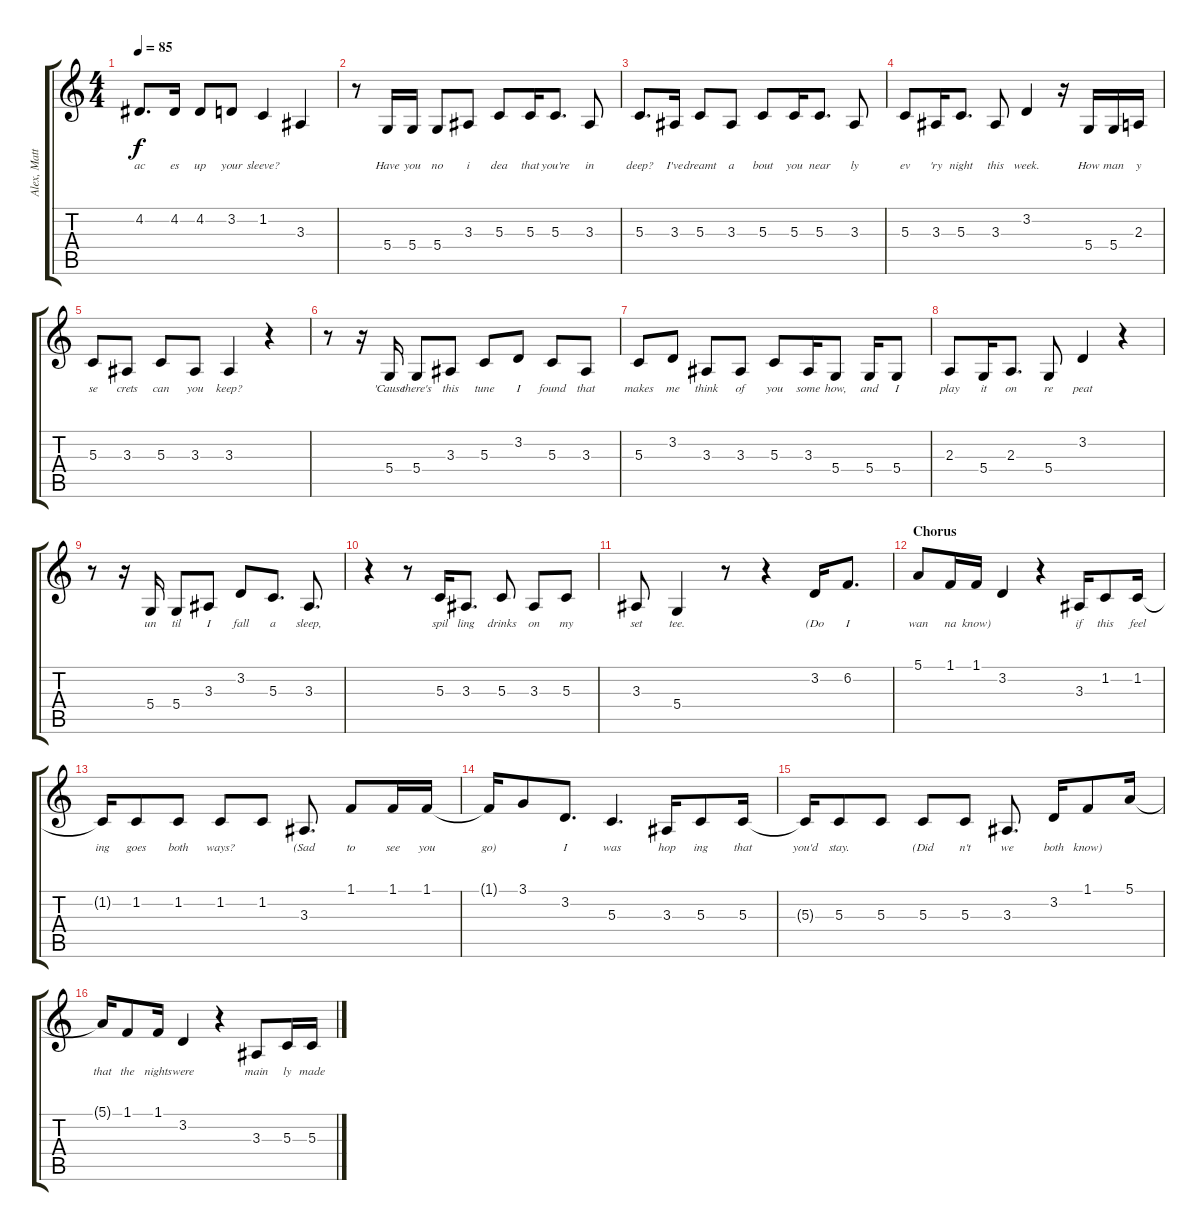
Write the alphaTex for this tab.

\track ("Alex, Matt & Nick - Vocals" "Alex, Matt") {instrument lead6voice}
\staff {score tabs}
\tuning (E4 B3 G3 D3 A2 E2) {hide}
\ts (4 4)
\tempo 85
\clef g2
\ks c
4.2.8{d lyrics (0 "ac") lyrics (1 "") lyrics (2 "") lyrics (3 "") lyrics (4 "") dy f} 4.2.16{lyrics (0 "es") lyrics (1 "") lyrics (2 "") lyrics (3 "") lyrics (4 "")} 4.2.8{lyrics (0 "up") lyrics (1 "") lyrics (2 "") lyrics (3 "") lyrics (4 "")} 3.2.8{lyrics (0 "your") lyrics (1 "") lyrics (2 "") lyrics (3 "") lyrics (4 "")} 1.2.4{lyrics (0 "sleeve?") lyrics (1 "") lyrics (2 "") lyrics (3 "") lyrics (4 "")} 3.3.4{lyrics (0 "") lyrics (1 "") lyrics (2 "") lyrics (3 "") lyrics (4 "")} |
r.8 5.4.16{lyrics (0 "Have") lyrics (1 "") lyrics (2 "") lyrics (3 "") lyrics (4 "")} 5.4.16{lyrics (0 "you") lyrics (1 "") lyrics (2 "") lyrics (3 "") lyrics (4 "")} 5.4.8{lyrics (0 "no") lyrics (1 "") lyrics (2 "") lyrics (3 "") lyrics (4 "")} 3.3.8{lyrics (0 "i") lyrics (1 "") lyrics (2 "") lyrics (3 "") lyrics (4 "")} 5.3.8{lyrics (0 "dea") lyrics (1 "") lyrics (2 "") lyrics (3 "") lyrics (4 "")} 5.3.16{lyrics (0 "that") lyrics (1 "") lyrics (2 "") lyrics (3 "") lyrics (4 "")} 5.3.8{d lyrics (0 "you're") lyrics (1 "") lyrics (2 "") lyrics (3 "") lyrics (4 "")} 3.3.8{lyrics (0 "in") lyrics (1 "") lyrics (2 "") lyrics (3 "") lyrics (4 "")} |
5.3.8{d lyrics (0 "deep?") lyrics (1 "") lyrics (2 "") lyrics (3 "") lyrics (4 "")} 3.3.16{lyrics (0 "I've") lyrics (1 "") lyrics (2 "") lyrics (3 "") lyrics (4 "")} 5.3.8{lyrics (0 "dreamt") lyrics (1 "") lyrics (2 "") lyrics (3 "") lyrics (4 "")} 3.3.8{lyrics (0 "a") lyrics (1 "") lyrics (2 "") lyrics (3 "") lyrics (4 "")} 5.3.8{lyrics (0 "bout") lyrics (1 "") lyrics (2 "") lyrics (3 "") lyrics (4 "")} 5.3.16{lyrics (0 "you") lyrics (1 "") lyrics (2 "") lyrics (3 "") lyrics (4 "")} 5.3.8{d lyrics (0 "near") lyrics (1 "") lyrics (2 "") lyrics (3 "") lyrics (4 "")} 3.3.8{lyrics (0 "ly") lyrics (1 "") lyrics (2 "") lyrics (3 "") lyrics (4 "")} |
5.3.8{lyrics (0 "ev") lyrics (1 "") lyrics (2 "") lyrics (3 "") lyrics (4 "")} 3.3.16{lyrics (0 "'ry") lyrics (1 "") lyrics (2 "") lyrics (3 "") lyrics (4 "")} 5.3.8{d lyrics (0 "night") lyrics (1 "") lyrics (2 "") lyrics (3 "") lyrics (4 "")} 3.3.8{lyrics (0 "this") lyrics (1 "") lyrics (2 "") lyrics (3 "") lyrics (4 "")} 3.2.4{lyrics (0 "week.") lyrics (1 "") lyrics (2 "") lyrics (3 "") lyrics (4 "")} r.16 5.4.16{lyrics (0 "How") lyrics (1 "") lyrics (2 "") lyrics (3 "") lyrics (4 "")} 5.4.16{lyrics (0 "man") lyrics (1 "") lyrics (2 "") lyrics (3 "") lyrics (4 "")} 2.3.16{lyrics (0 "y") lyrics (1 "") lyrics (2 "") lyrics (3 "") lyrics (4 "")} |
5.3.8{lyrics (0 "se") lyrics (1 "") lyrics (2 "") lyrics (3 "") lyrics (4 "")} 3.3.8{lyrics (0 "crets") lyrics (1 "") lyrics (2 "") lyrics (3 "") lyrics (4 "")} 5.3.8{lyrics (0 "can") lyrics (1 "") lyrics (2 "") lyrics (3 "") lyrics (4 "")} 3.3.8{lyrics (0 "you") lyrics (1 "") lyrics (2 "") lyrics (3 "") lyrics (4 "")} 3.3.4{lyrics (0 "keep?") lyrics (1 "") lyrics (2 "") lyrics (3 "") lyrics (4 "")} r.4 |
r.8 r.16 5.4.16{lyrics (0 "'Cause") lyrics (1 "") lyrics (2 "") lyrics (3 "") lyrics (4 "")} 5.4.8{lyrics (0 "there's") lyrics (1 "") lyrics (2 "") lyrics (3 "") lyrics (4 "")} 3.3.8{lyrics (0 "this") lyrics (1 "") lyrics (2 "") lyrics (3 "") lyrics (4 "")} 5.3.8{lyrics (0 "tune") lyrics (1 "") lyrics (2 "") lyrics (3 "") lyrics (4 "")} 3.2.8{lyrics (0 "I") lyrics (1 "") lyrics (2 "") lyrics (3 "") lyrics (4 "")} 5.3.8{lyrics (0 "found") lyrics (1 "") lyrics (2 "") lyrics (3 "") lyrics (4 "")} 3.3.8{lyrics (0 "that") lyrics (1 "") lyrics (2 "") lyrics (3 "") lyrics (4 "")} |
5.3.8{lyrics (0 "makes") lyrics (1 "") lyrics (2 "") lyrics (3 "") lyrics (4 "")} 3.2.8{lyrics (0 "me") lyrics (1 "") lyrics (2 "") lyrics (3 "") lyrics (4 "")} 3.3.8{lyrics (0 "think") lyrics (1 "") lyrics (2 "") lyrics (3 "") lyrics (4 "")} 3.3.8{lyrics (0 "of") lyrics (1 "") lyrics (2 "") lyrics (3 "") lyrics (4 "")} 5.3.8{lyrics (0 "you") lyrics (1 "") lyrics (2 "") lyrics (3 "") lyrics (4 "")} 3.3.16{lyrics (0 "some") lyrics (1 "") lyrics (2 "") lyrics (3 "") lyrics (4 "")} 5.4.8{lyrics (0 "how,") lyrics (1 "") lyrics (2 "") lyrics (3 "") lyrics (4 "")} 5.4.16{lyrics (0 "and") lyrics (1 "") lyrics (2 "") lyrics (3 "") lyrics (4 "")} 5.4.8{lyrics (0 "I") lyrics (1 "") lyrics (2 "") lyrics (3 "") lyrics (4 "")} |
2.3.8{lyrics (0 "play") lyrics (1 "") lyrics (2 "") lyrics (3 "") lyrics (4 "")} 5.4.16{lyrics (0 "it") lyrics (1 "") lyrics (2 "") lyrics (3 "") lyrics (4 "")} 2.3.8{d lyrics (0 "on") lyrics (1 "") lyrics (2 "") lyrics (3 "") lyrics (4 "")} 5.4.8{lyrics (0 "re") lyrics (1 "") lyrics (2 "") lyrics (3 "") lyrics (4 "")} 3.2.4{lyrics (0 "peat") lyrics (1 "") lyrics (2 "") lyrics (3 "") lyrics (4 "")} r.4 |
r.8 r.16 5.4.16{lyrics (0 "un") lyrics (1 "") lyrics (2 "") lyrics (3 "") lyrics (4 "")} 5.4.8{lyrics (0 "til") lyrics (1 "") lyrics (2 "") lyrics (3 "") lyrics (4 "")} 3.3.8{lyrics (0 "I") lyrics (1 "") lyrics (2 "") lyrics (3 "") lyrics (4 "")} 3.2.8{lyrics (0 "fall") lyrics (1 "") lyrics (2 "") lyrics (3 "") lyrics (4 "")} 5.3.8{d lyrics (0 "a") lyrics (1 "") lyrics (2 "") lyrics (3 "") lyrics (4 "")} 3.3.8{d lyrics (0 "sleep,") lyrics (1 "") lyrics (2 "") lyrics (3 "") lyrics (4 "")} |
r.4 r.8 5.3.16{lyrics (0 "spil") lyrics (1 "") lyrics (2 "") lyrics (3 "") lyrics (4 "")} 3.3.8{d lyrics (0 "ling") lyrics (1 "") lyrics (2 "") lyrics (3 "") lyrics (4 "")} 5.3.8{lyrics (0 "drinks") lyrics (1 "") lyrics (2 "") lyrics (3 "") lyrics (4 "")} 3.3.8{lyrics (0 "on") lyrics (1 "") lyrics (2 "") lyrics (3 "") lyrics (4 "")} 5.3.8{lyrics (0 "my") lyrics (1 "") lyrics (2 "") lyrics (3 "") lyrics (4 "")} |
3.3.8{lyrics (0 "set") lyrics (1 "") lyrics (2 "") lyrics (3 "") lyrics (4 "")} 5.4.4{lyrics (0 "tee.") lyrics (1 "") lyrics (2 "") lyrics (3 "") lyrics (4 "")} r.8 r.4 3.2.16{lyrics (0 "(Do") lyrics (1 "") lyrics (2 "") lyrics (3 "") lyrics (4 "")} 6.2.8{d lyrics (0 "I") lyrics (1 "") lyrics (2 "") lyrics (3 "") lyrics (4 "")} |
\section ("" "Chorus")
5.1.8{lyrics (0 "wan") lyrics (1 "") lyrics (2 "") lyrics (3 "") lyrics (4 "")} 1.1.16{lyrics (0 "na") lyrics (1 "") lyrics (2 "") lyrics (3 "") lyrics (4 "")} 1.1.16{lyrics (0 "know)") lyrics (1 "") lyrics (2 "") lyrics (3 "") lyrics (4 "")} 3.2.4{lyrics (0 "") lyrics (1 "") lyrics (2 "") lyrics (3 "") lyrics (4 "")} r.4 3.3.16{lyrics (0 "if") lyrics (1 "") lyrics (2 "") lyrics (3 "") lyrics (4 "")} 1.2.8{lyrics (0 "this") lyrics (1 "") lyrics (2 "") lyrics (3 "") lyrics (4 "")} 1.2.16{lyrics (0 "feel") lyrics (1 "") lyrics (2 "") lyrics (3 "") lyrics (4 "")} |
1.2{t}.16{lyrics (0 "ing") lyrics (1 "") lyrics (2 "") lyrics (3 "") lyrics (4 "")} 1.2.8{lyrics (0 "goes") lyrics (1 "") lyrics (2 "") lyrics (3 "") lyrics (4 "")} 1.2.8{lyrics (0 "both") lyrics (1 "") lyrics (2 "") lyrics (3 "") lyrics (4 "")} 1.2.8{lyrics (0 "ways?") lyrics (1 "") lyrics (2 "") lyrics (3 "") lyrics (4 "")} 1.2.8{lyrics (0 "") lyrics (1 "") lyrics (2 "") lyrics (3 "") lyrics (4 "")} 3.3.8{d lyrics (0 "(Sad") lyrics (1 "") lyrics (2 "") lyrics (3 "") lyrics (4 "")} 1.1.8{lyrics (0 "to") lyrics (1 "") lyrics (2 "") lyrics (3 "") lyrics (4 "")} 1.1.16{lyrics (0 "see") lyrics (1 "") lyrics (2 "") lyrics (3 "") lyrics (4 "")} 1.1.16{lyrics (0 "you") lyrics (1 "") lyrics (2 "") lyrics (3 "") lyrics (4 "")} |
1.1{t}.16{lyrics (0 "go)") lyrics (1 "") lyrics (2 "") lyrics (3 "") lyrics (4 "")} 3.1.8{lyrics (0 "") lyrics (1 "") lyrics (2 "") lyrics (3 "") lyrics (4 "")} 3.2.8{d lyrics (0 "I") lyrics (1 "") lyrics (2 "") lyrics (3 "") lyrics (4 "")} 5.3.4{d lyrics (0 "was") lyrics (1 "") lyrics (2 "") lyrics (3 "") lyrics (4 "")} 3.3.16{lyrics (0 "hop") lyrics (1 "") lyrics (2 "") lyrics (3 "") lyrics (4 "")} 5.3.8{lyrics (0 "ing") lyrics (1 "") lyrics (2 "") lyrics (3 "") lyrics (4 "")} 5.3.16{lyrics (0 "that") lyrics (1 "") lyrics (2 "") lyrics (3 "") lyrics (4 "")} |
5.3{t}.16{lyrics (0 "you'd") lyrics (1 "") lyrics (2 "") lyrics (3 "") lyrics (4 "")} 5.3.8{lyrics (0 "stay.") lyrics (1 "") lyrics (2 "") lyrics (3 "") lyrics (4 "")} 5.3.8{lyrics (0 "") lyrics (1 "") lyrics (2 "") lyrics (3 "") lyrics (4 "")} 5.3.8{lyrics (0 "(Did") lyrics (1 "") lyrics (2 "") lyrics (3 "") lyrics (4 "")} 5.3.8{lyrics (0 "n't") lyrics (1 "") lyrics (2 "") lyrics (3 "") lyrics (4 "")} 3.3.8{d lyrics (0 "we") lyrics (1 "") lyrics (2 "") lyrics (3 "") lyrics (4 "")} 3.2.16{lyrics (0 "both") lyrics (1 "") lyrics (2 "") lyrics (3 "") lyrics (4 "")} 1.1.8{lyrics (0 "know)") lyrics (1 "") lyrics (2 "") lyrics (3 "") lyrics (4 "")} 5.1.16{lyrics (0 "") lyrics (1 "") lyrics (2 "") lyrics (3 "") lyrics (4 "")} |
5.1{t}.16{lyrics (0 "that") lyrics (1 "") lyrics (2 "") lyrics (3 "") lyrics (4 "")} 1.1.8{lyrics (0 "the") lyrics (1 "") lyrics (2 "") lyrics (3 "") lyrics (4 "")} 1.1.16{lyrics (0 "nights") lyrics (1 "") lyrics (2 "") lyrics (3 "") lyrics (4 "")} 3.2.4{lyrics (0 "were") lyrics (1 "") lyrics (2 "") lyrics (3 "") lyrics (4 "")} r.4 3.3.8{lyrics (0 "main") lyrics (1 "") lyrics (2 "") lyrics (3 "") lyrics (4 "")} 5.3.16{lyrics (0 "ly") lyrics (1 "") lyrics (2 "") lyrics (3 "") lyrics (4 "")} 5.3.16{lyrics (0 "made") lyrics (1 "") lyrics (2 "") lyrics (3 "") lyrics (4 "")}
